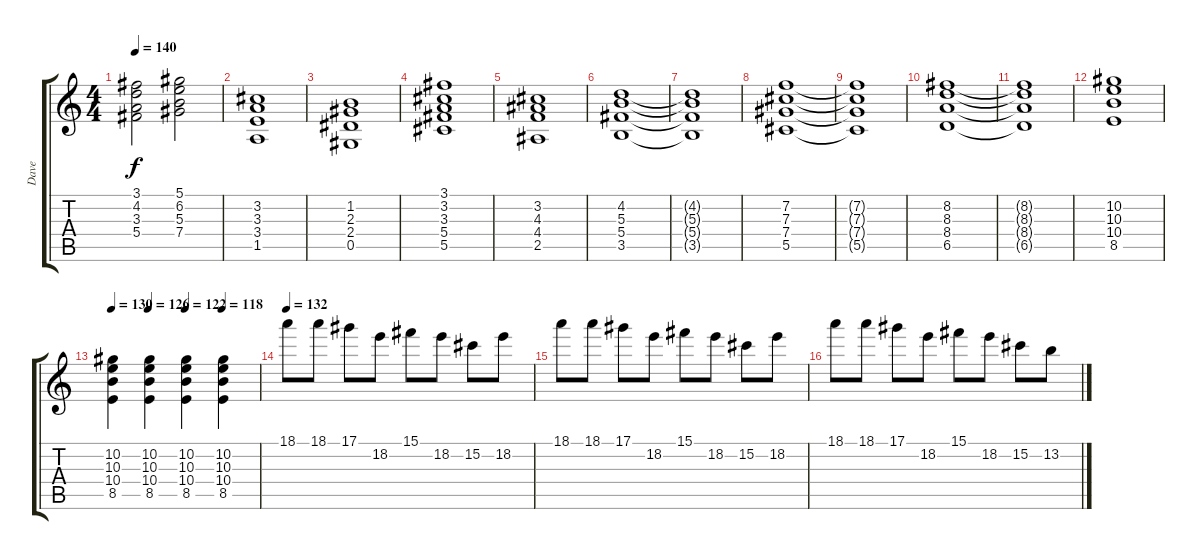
\track ("Dave" "Dave") {instrument overdrivenguitar}
\staff {score tabs}
\tuning (Eb4 Bb3 Gb3 Db3 Ab2 Db2) {hide}
\ts (4 4)
\tempo 140
\clef g2
\ks c
(3.1 4.2 3.3 5.4).2{dy f} (5.1 6.2 5.3 7.4).2 |
(3.2 3.3 3.4 1.5).1 |
(1.2 2.3 2.4 0.5).1 |
(3.1 3.2 3.3 5.4 5.5).1 |
(3.2 4.3 4.4 2.5).1 |
(4.2 5.3 5.4 3.5).1 |
(4.2{t} 5.3{t} 5.4{t} 3.5{t}).1 |
(7.2 7.3 7.4 5.5).1 |
(7.2{t} 7.3{t} 7.4{t} 5.5{t}).1 |
(8.2 8.3 8.4 6.5).1 |
(8.2{t} 8.3{t} 8.4{t} 6.5{t}).1 |
(10.2 10.3 10.4 8.5).1 |
\tempo 130
\tempo (126 0.25)
\tempo (122 0.5)
\tempo (118 0.75)
(10.2 10.3 10.4 8.5).4 (10.2 10.3 10.4 8.5).4 (10.2 10.3 10.4 8.5).4 (10.2 10.3 10.4 8.5).4 |
\tempo 132
18.1.8 18.1.8 17.1.8 18.2.8 15.1.8 18.2.8 15.2.8 18.2.8 |
18.1.8 18.1.8 17.1.8 18.2.8 15.1.8 18.2.8 15.2.8 18.2.8 |
18.1.8 18.1.8 17.1.8 18.2.8 15.1.8 18.2.8 15.2.8 13.2.8
